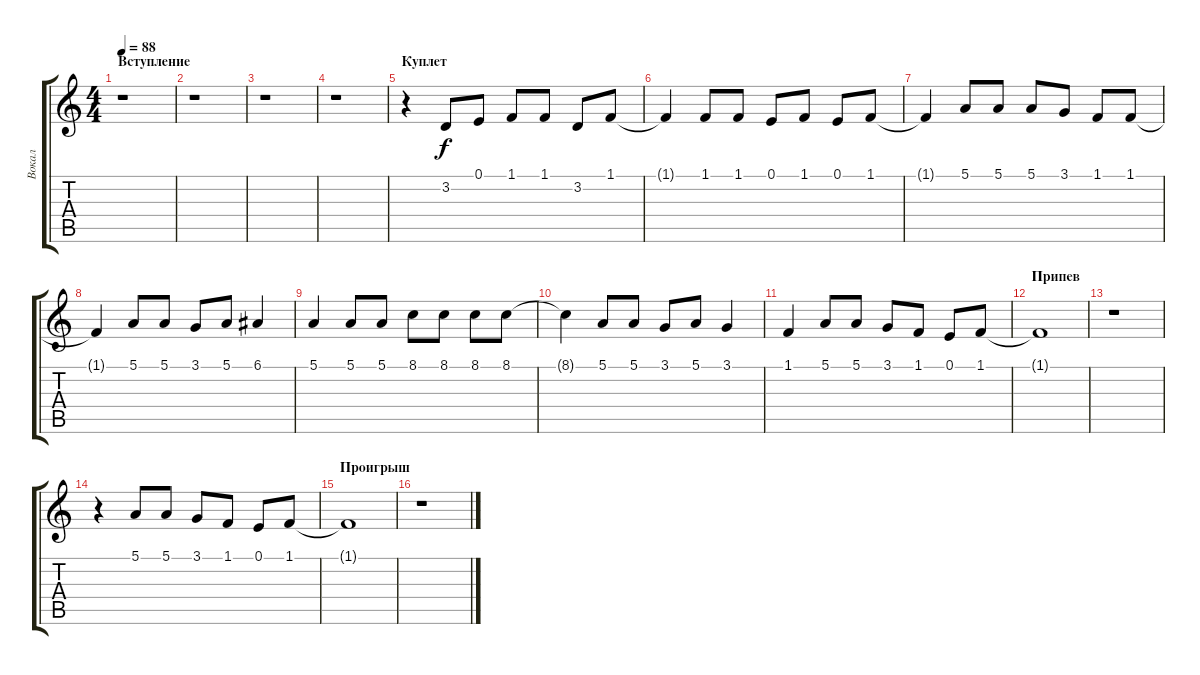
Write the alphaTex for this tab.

\track ("Вокал" "Вокал") {instrument acousticgrandpiano}
\staff {score tabs}
\tuning (E4 B3 G3 D3 A2 E2) {hide}
\ts (4 4)
\section ("" "Вступление")
\tempo 88
\clef g2
\ks c
r.1{dy f instrument acousticgrandpiano} |
r.1 |
r.1 |
r.1 |
\section ("" "Куплет")
r.4 3.2.8 0.1.8 1.1.8 1.1.8 3.2.8 1.1.8 |
1.1{t}.4 1.1.8 1.1.8 0.1.8 1.1.8 0.1.8 1.1.8 |
1.1{t}.4 5.1.8 5.1.8 5.1.8 3.1.8 1.1.8 1.1.8 |
1.1{t}.4 5.1.8 5.1.8 3.1.8 5.1.8 6.1.4 |
5.1.4 5.1.8 5.1.8 8.1.8 8.1.8 8.1.8 8.1.8 |
8.1{t}.4 5.1.8 5.1.8 3.1.8 5.1.8 3.1.4 |
1.1.4 5.1.8 5.1.8 3.1.8 1.1.8 0.1.8 1.1.8 |
\section ("" "Припев")
1.1{t}.1 |
r.1 |
r.4 5.1.8 5.1.8 3.1.8 1.1.8 0.1.8 1.1.8 |
\section ("" "Проигрыш")
1.1{t}.1 |
r.1
